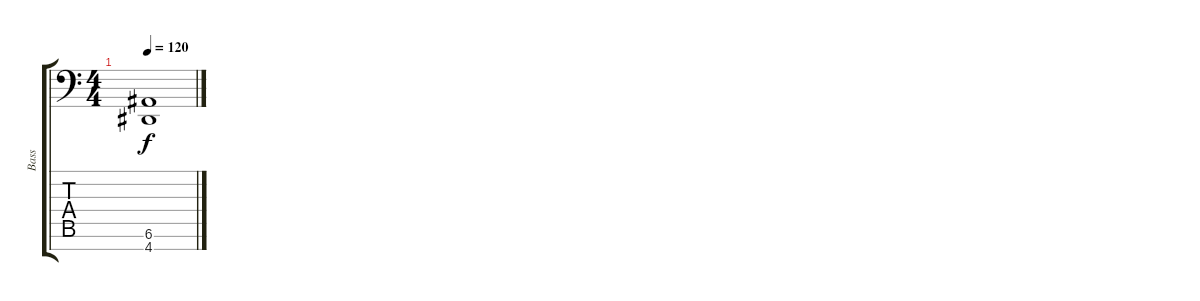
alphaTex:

\track ("Bass" "Bass") {instrument electricbasspick}
\staff {score tabs}
\tuning (E3 B2 G2 D2 A1 E1 B0) {hide}
\ts (4 4)
\tempo 120
\clef f4
\ks c
(6.6 4.7).1{dy f}
